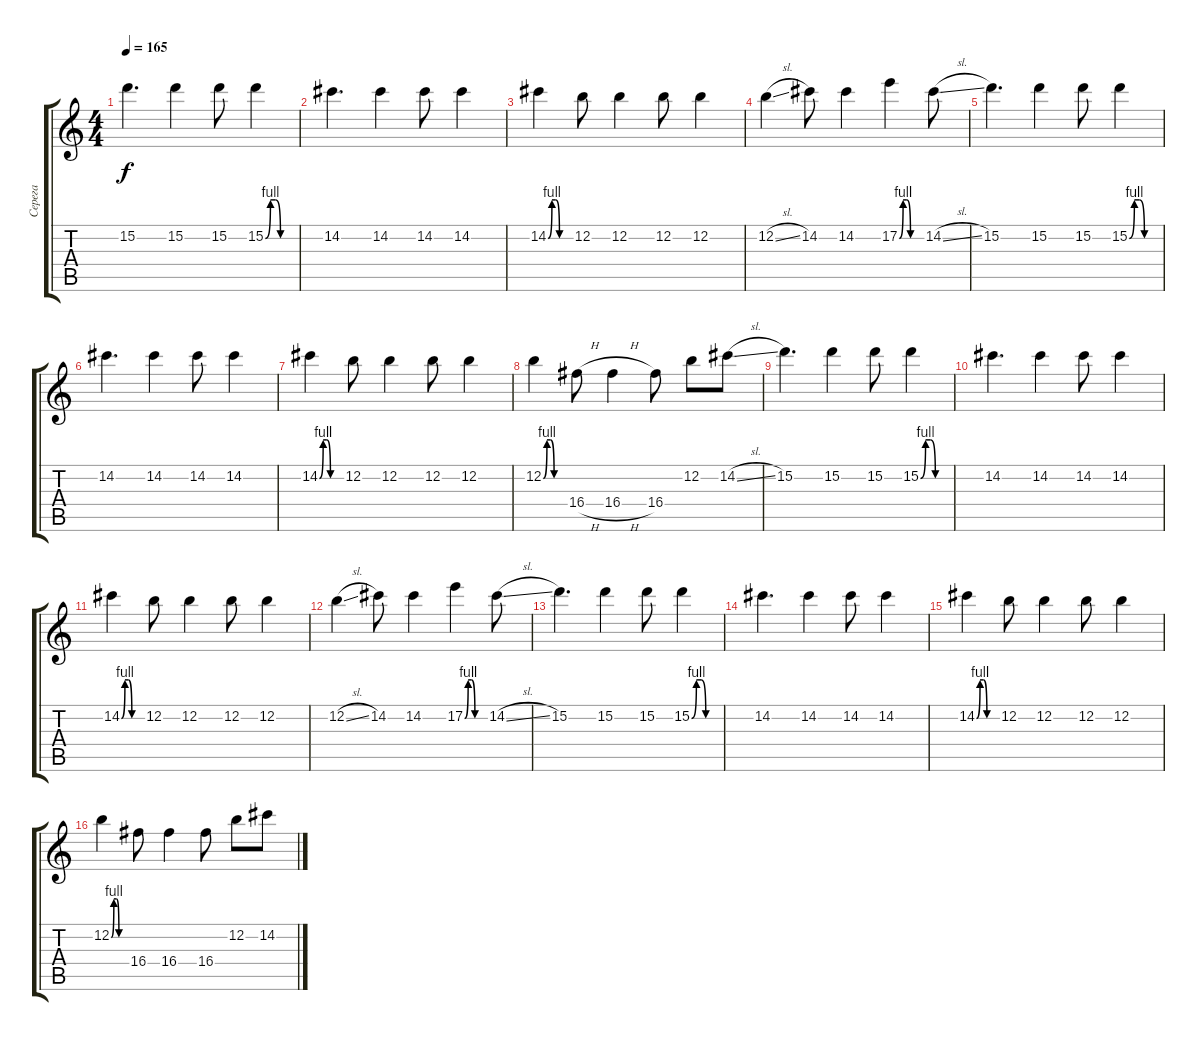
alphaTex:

\track ("Серега" "Серега") {instrument distortionguitar}
\staff {score tabs}
\tuning (E4 B3 G3 D3 A2 E2) {hide}
\ts (4 4)
\tempo 165
\clef g2
\ks c
15.2.4{d dy f} 15.2.4 15.2.8 15.2{be (custom 0 0 10 4 20 4 30 0 60 0)}.4 |
14.2.4{d} 14.2.4 14.2.8 14.2.4 |
14.2{be (custom 0 0 10 4 20 4 30 0 60 0)}.4 12.2.8 12.2.4 12.2.8 12.2.4 |
12.2{sl}.4 14.2.8 14.2.4 17.2{be (custom 0 0 10 4 20 4 30 0 60 0)}.4 14.2{sl}.8 |
15.2.4{d} 15.2.4 15.2.8 15.2{be (custom 0 0 10 4 20 4 30 0 60 0)}.4 |
14.2.4{d} 14.2.4 14.2.8 14.2.4 |
14.2{be (custom 0 0 10 4 20 4 30 0 60 0)}.4 12.2.8 12.2.4 12.2.8 12.2.4 |
12.2{be (custom 0 0 10 4 20 4 30 0 60 0)}.4 16.4{h}.8 16.4{h}.4 16.4.8 12.2.8 14.2{sl}.8 |
15.2.4{d} 15.2.4 15.2.8 15.2{be (custom 0 0 10 4 20 4 30 0 60 0)}.4 |
14.2.4{d} 14.2.4 14.2.8 14.2.4 |
14.2{be (custom 0 0 10 4 20 4 30 0 60 0)}.4 12.2.8 12.2.4 12.2.8 12.2.4 |
12.2{sl}.4 14.2.8 14.2.4 17.2{be (custom 0 0 10 4 20 4 30 0 60 0)}.4 14.2{sl}.8 |
15.2.4{d} 15.2.4 15.2.8 15.2{be (custom 0 0 10 4 20 4 30 0 60 0)}.4 |
14.2.4{d} 14.2.4 14.2.8 14.2.4 |
14.2{be (custom 0 0 10 4 20 4 30 0 60 0)}.4 12.2.8 12.2.4 12.2.8 12.2.4 |
12.2{be (custom 0 0 10 4 20 4 30 0 60 0)}.4 16.4.8 16.4.4 16.4.8 12.2.8 14.2.8
